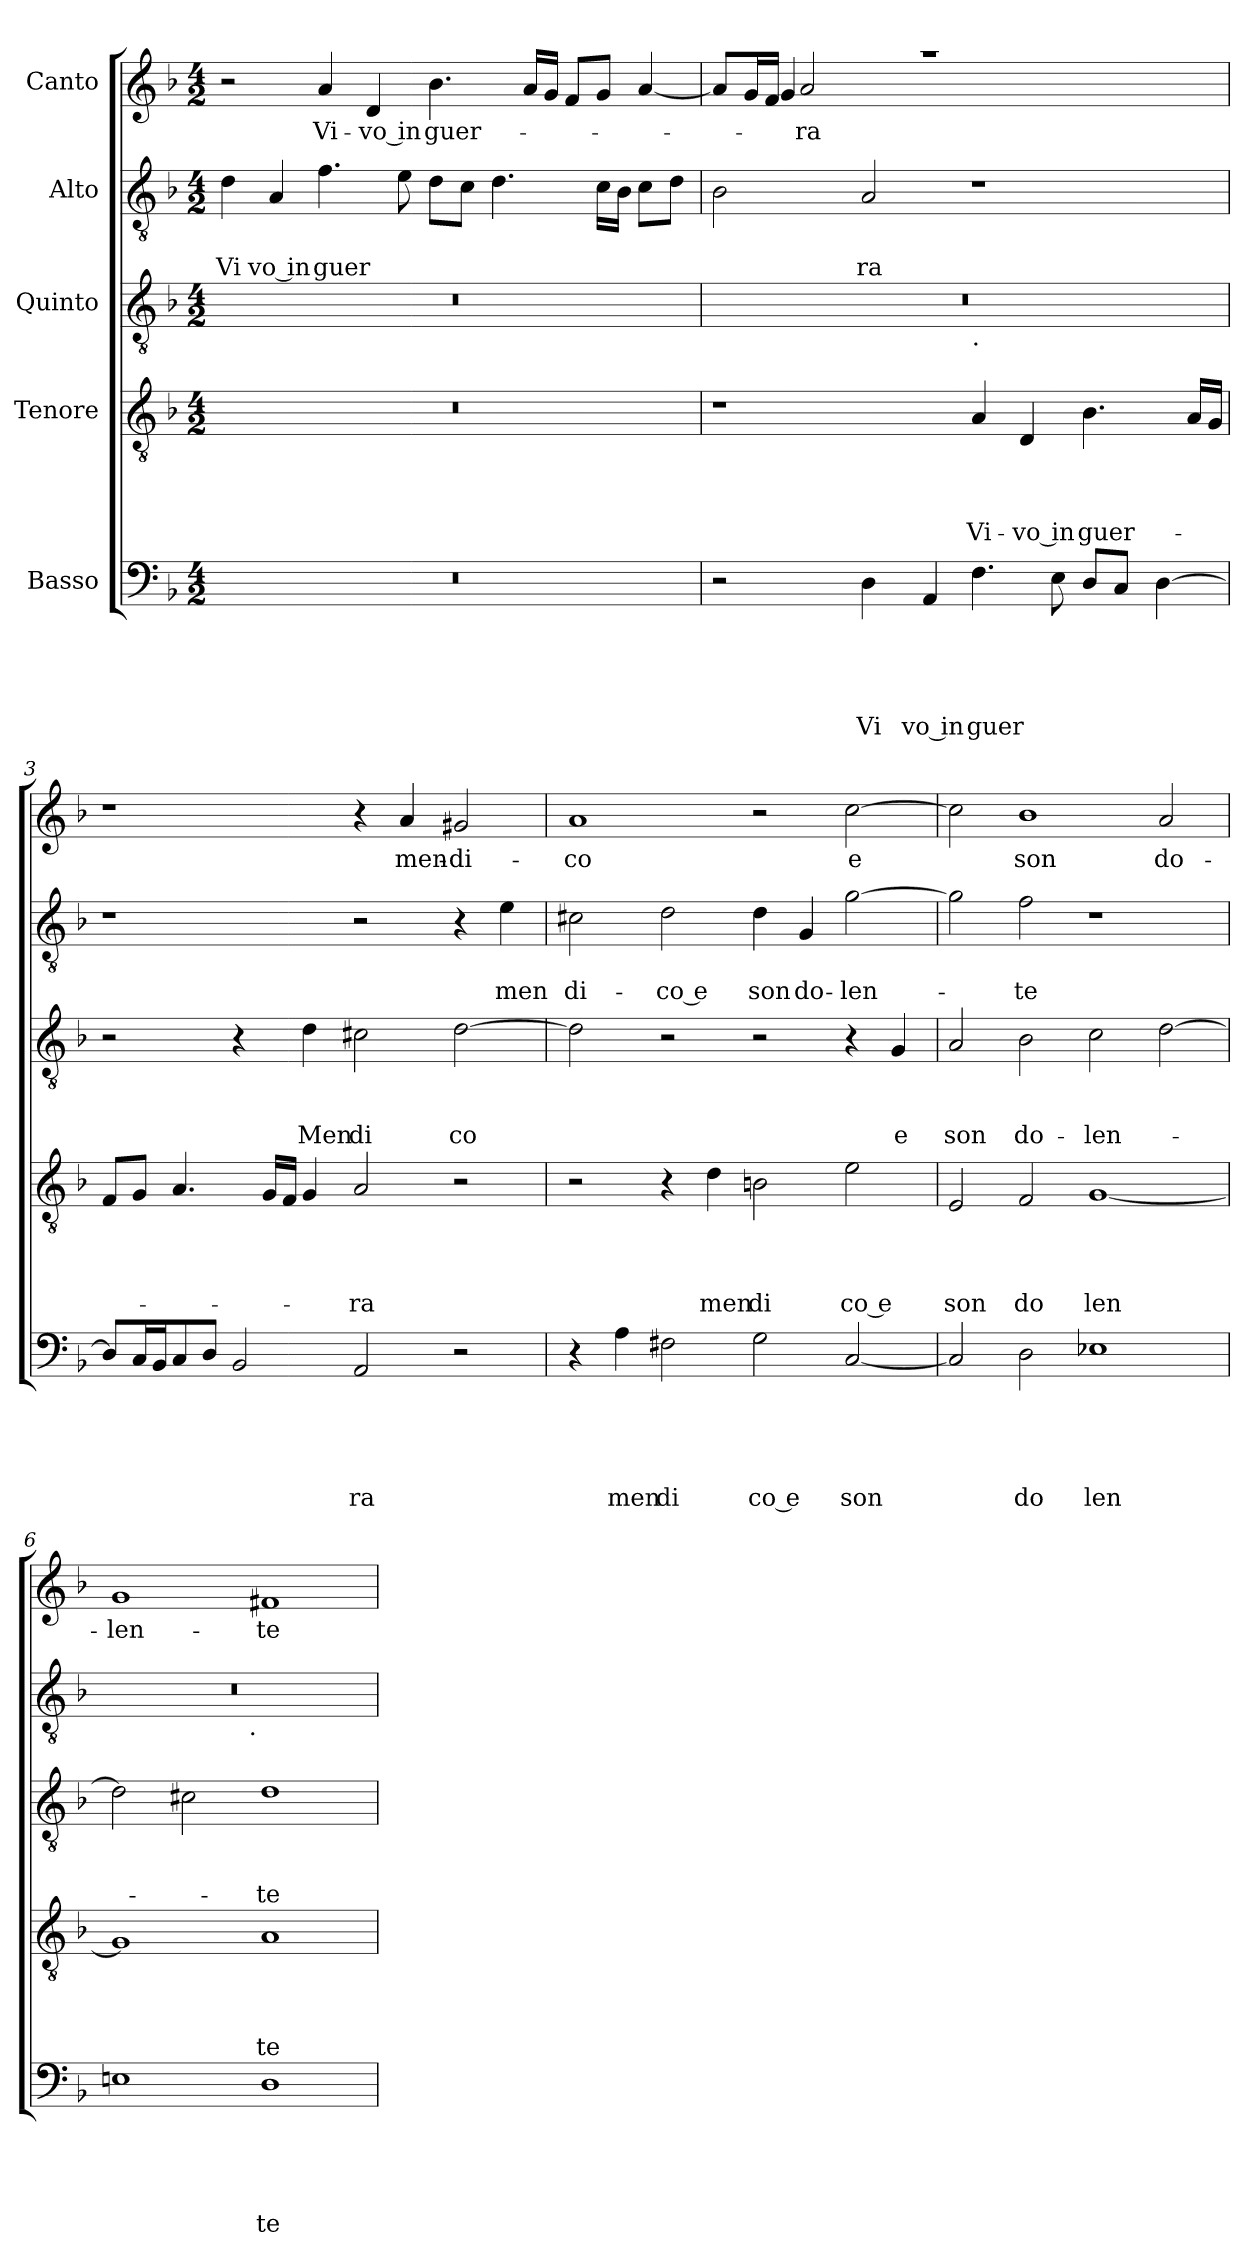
**kern	**text	**text	**text	**text	**text	**kern	**text	**text	**text	**text	**kern	**text	**text	**text	**kern	**text	**text	**kern	**text
*part5	*part5	*part5	*part5	*part5	*part5	*part4	*part4	*part4	*part4	*part4	*part3	*part3	*part3	*part3	*part2	*part2	*part2	*part1	*part1
*staff5	*staff5	*staff5	*staff5	*staff5	*staff5	*staff4	*staff4	*staff4	*staff4	*staff4	*staff3	*staff3	*staff3	*staff3	*staff2	*staff2	*staff2	*staff1	*staff1
*I"Basso	*	*	*	*	*	*I"Tenore	*	*	*	*	*I"Quinto	*	*	*	*I"Alto	*	*	*I"Canto	*
*clefF4	*	*	*	*	*	*clefGv2	*	*	*	*	*clefGv2	*	*	*	*clefGv2	*	*	*clefG2	*
*k[b-]	*	*	*	*	*	*k[b-]	*	*	*	*	*k[b-]	*	*	*	*k[b-]	*	*	*k[b-]	*
*F:	*	*	*	*	*	*F:	*	*	*	*	*F:	*	*	*	*F:	*	*	*F:	*
*M4/2	*	*	*	*	*	*M4/2	*	*	*	*	*M4/2	*	*	*	*M4/2	*	*	*M4/2	*
=1	=1	=1	=1	=1	=1	=1	=1	=1	=1	=1	=1	=1	=1	=1	=1	=1	=1	=1	=1
!	!	!	!	!	!	!	!	!	!	!	!	!	!	!	!	!	!LO:LY:b	!	!
0r	.	.	.	.	.	0r	.	.	.	.	0r	.	.	.	4d\	.	Vi	2r	.
!	!	!	!	!	!	!	!	!	!	!	!	!	!	!	!	!	!LO:LY:b:rj	!	!
.	.	.	.	.	.	.	.	.	.	.	.	.	.	.	4A/	.	vo in	.	.
!	!	!	!	!	!	!	!	!	!	!	!	!	!	!	!	!	!LO:LY:b	!	!LO:LY:b
.	.	.	.	.	.	.	.	.	.	.	.	.	.	.	4.f\	.	guer	4a/	Vi-
!	!	!	!	!	!	!	!	!	!	!	!	!	!	!	!	!	!	!	!LO:LY:b:rj
.	.	.	.	.	.	.	.	.	.	.	.	.	.	.	.	.	.	4d/	-vo in
.	.	.	.	.	.	.	.	.	.	.	.	.	.	.	8e\	.	.	.	.
!	!	!	!	!	!	!	!	!	!	!	!	!	!	!	!	!	!	!	!LO:LY:b
.	.	.	.	.	.	.	.	.	.	.	.	.	.	.	8d\L	.	.	4.b-\	guer-
.	.	.	.	.	.	.	.	.	.	.	.	.	.	.	8c\J	.	.	.	.
.	.	.	.	.	.	.	.	.	.	.	.	.	.	.	4.d\	.	.	.	.
.	.	.	.	.	.	.	.	.	.	.	.	.	.	.	.	.	.	16a/LL	.
.	.	.	.	.	.	.	.	.	.	.	.	.	.	.	.	.	.	16g/JJ	.
.	.	.	.	.	.	.	.	.	.	.	.	.	.	.	.	.	.	8f/L	.
.	.	.	.	.	.	.	.	.	.	.	.	.	.	.	16c\LL	.	.	8g/J	.
.	.	.	.	.	.	.	.	.	.	.	.	.	.	.	16B-\JJ	.	.	.	.
.	.	.	.	.	.	.	.	.	.	.	.	.	.	.	8c\L	.	.	[<4a/	.
.	.	.	.	.	.	.	.	.	.	.	.	.	.	.	8d\J	.	.	.	.
=2	=2	=2	=2	=2	=2	=2	=2	=2	=2	=2	=2	=2	=2	=2	=2	=2	=2	=2	=2
*	*	*	*	*	*	*	*	*	*	*	*^	*	*	*	*	*	*	*^	*
2r	.	.	.	.	.	1r	.	.	.	.	0r	1ryy	.	.	.	2B-\	.	.	8a/L]	8.ryy	.
.	.	.	.	.	.	.	.	.	.	.	.	.	.	.	.	.	.	.	16g/L	.	.
.	.	.	.	.	.	.	.	.	.	.	.	.	.	.	.	.	.	.	16f/JJ	4g/	.
!	!	!	!	!	!	!	!	!	!	!	!	!	!	!	!	!	!	!	!	!	!LO:LY:b
.	.	.	.	.	.	.	.	.	.	.	.	.	.	.	.	.	.	.	2a/	.	-ra
.	.	.	.	.	.	.	.	.	.	.	.	.	.	.	.	.	.	.	.	4ryy	.
!	!	!	!	!	!LO:LY:b	!	!	!	!	!	!	!	!	!	!	!	!	!LO:LY:b	!	!	!
4D\	.	.	.	.	Vi	.	.	.	.	.	.	.	.	.	.	2A/	.	ra	.	.	.
.	.	.	.	.	.	.	.	.	.	.	.	.	.	.	.	.	.	.	.	1ryy	.
!	!	!	!	!	!LO:LY:b:rj	!	!	!	!	!	!	!	!	!	!	!	!	!	!	!	!
4AA/	.	.	.	.	vo in	.	.	.	.	.	.	.	.	.	.	.	.	.	1raa	.	.
!	!	!	!	!	!	!	!	!	!	!	!	!LO:TX:b:t=.	!	!	!	!	!	!	!	!	!
!	!	!	!	!	!LO:LY:b	!	!	!	!	!LO:LY:b	!	!	!	!	!	!	!	!	!	!	!
4.F\	.	.	.	.	guer	4A/	.	.	.	Vi-	.	1ryy	.	.	.	1r	.	.	.	.	.
!	!	!	!	!	!	!	!	!	!	!LO:LY:b:rj	!	!	!	!	!	!	!	!	!	!	!
.	.	.	.	.	.	4D/	.	.	.	-vo in	.	.	.	.	.	.	.	.	.	.	.
8E\	.	.	.	.	.	.	.	.	.	.	.	.	.	.	.	.	.	.	.	.	.
!	!	!	!	!	!	!	!	!	!	!LO:LY:b	!	!	!	!	!	!	!	!	!	!	!
8D/L	.	.	.	.	.	4.B-\	.	.	.	guer-	.	.	.	.	.	.	.	.	.	.	.
8C/J	.	.	.	.	.	.	.	.	.	.	.	.	.	.	.	.	.	.	.	.	.
.	.	.	.	.	.	.	.	.	.	.	.	.	.	.	.	.	.	.	.	4ryy	.
[>4D\	.	.	.	.	.	.	.	.	.	.	.	.	.	.	.	.	.	.	4ryy	.	.
.	.	.	.	.	.	16A/LL	.	.	.	.	.	.	.	.	.	.	.	.	.	.	.
.	.	.	.	.	.	16G/JJ	.	.	.	.	.	.	.	.	.	.	.	.	.	16ryy	.
*	*	*	*	*	*	*	*	*	*	*	*v	*v	*	*	*	*	*	*	*v	*v	*
=3	=3	=3	=3	=3	=3	=3	=3	=3	=3	=3	=3	=3	=3	=3	=3	=3	=3	=3	=3
8D/L]	.	.	.	.	.	8F/L	.	.	.	.	2r	.	.	.	1r	.	.	1r	.
16C/L	.	.	.	.	.	8G/J	.	.	.	.	.	.	.	.	.	.	.	.	.
16BB-/J	.	.	.	.	.	.	.	.	.	.	.	.	.	.	.	.	.	.	.
8C/	.	.	.	.	.	4.A/	.	.	.	.	.	.	.	.	.	.	.	.	.
8D/J	.	.	.	.	.	.	.	.	.	.	.	.	.	.	.	.	.	.	.
2BB-/	.	.	.	.	.	.	.	.	.	.	4r	.	.	.	.	.	.	.	.
.	.	.	.	.	.	16G/LL	.	.	.	.	.	.	.	.	.	.	.	.	.
.	.	.	.	.	.	16F/JJ	.	.	.	.	.	.	.	.	.	.	.	.	.
!	!	!	!	!	!	!	!	!	!	!	!	!	!	!LO:LY:b	!	!	!	!	!
.	.	.	.	.	.	4G/	.	.	.	.	4d\	.	.	Men	.	.	.	.	.
!	!	!	!	!	!LO:LY:b	!	!	!	!	!LO:LY:b	!	!	!	!LO:LY:b	!	!	!	!	!
2AA/	.	.	.	.	ra	2A/	.	.	.	-ra	2c#X\	.	.	di	2r	.	.	4r	.
!	!	!	!	!	!	!	!	!	!	!	!	!	!	!	!	!	!	!	!LO:LY:b
.	.	.	.	.	.	.	.	.	.	.	.	.	.	.	.	.	.	4a/	men-
!	!	!	!	!	!	!	!	!	!	!	!	!	!	!LO:LY:b	!	!	!	!	!LO:LY:b
2r	.	.	.	.	.	2r	.	.	.	.	[<2d\	.	.	co	4r	.	.	2g#X/	-di-
!	!	!	!	!	!	!	!	!	!	!	!	!	!	!	!	!	!LO:LY:b	!	!
.	.	.	.	.	.	.	.	.	.	.	.	.	.	.	4e\	.	men	.	.
!!LO:LB:g=z
=4	=4	=4	=4	=4	=4	=4	=4	=4	=4	=4	=4	=4	=4	=4	=4	=4	=4	=4	=4
!	!	!	!	!	!	!	!	!	!	!	!	!	!	!	!	!	!LO:LY:b	!	!LO:LY:b
4r	.	.	.	.	.	2r	.	.	.	.	2d\]	.	.	.	2c#X\	.	di-	1a	-co
!	!	!	!	!	!LO:LY:b	!	!	!	!	!	!	!	!	!	!	!	!	!	!
4A\	.	.	.	.	men	.	.	.	.	.	.	.	.	.	.	.	.	.	.
!	!	!	!	!	!LO:LY:b	!	!	!	!	!	!	!	!	!	!	!	!LO:LY:b:rj	!	!
2F#X\	.	.	.	.	di	4r	.	.	.	.	2r	.	.	.	2d\	.	-co e	.	.
!	!	!	!	!	!	!	!	!	!	!LO:LY:b	!	!	!	!	!	!	!	!	!
.	.	.	.	.	.	4d\	.	.	.	men	.	.	.	.	.	.	.	.	.
!	!	!	!	!	!LO:LY:b:rj	!	!	!	!	!LO:LY:b	!	!	!	!	!	!	!LO:LY:b	!	!
2G\	.	.	.	.	co e	2Bn\	.	.	.	di	2r	.	.	.	4d\	.	son	2r	.
!	!	!	!	!	!	!	!	!	!	!	!	!	!	!	!	!	!LO:LY:b	!	!
.	.	.	.	.	.	.	.	.	.	.	.	.	.	.	4G/	.	do-	.	.
!	!	!	!	!	!LO:LY:b	!	!	!	!	!LO:LY:b:rj	!	!	!	!	!	!	!LO:LY:b	!	!LO:LY:b
[<2C/	.	.	.	.	son	2e\	.	.	.	co e	4r	.	.	.	[>2g\	.	-len-	[>2cc\	e
!	!	!	!	!	!	!	!	!	!	!	!	!	!	!LO:LY:b	!	!	!	!	!
.	.	.	.	.	.	.	.	.	.	.	4G/	.	.	e	.	.	.	.	.
=5	=5	=5	=5	=5	=5	=5	=5	=5	=5	=5	=5	=5	=5	=5	=5	=5	=5	=5	=5
!	!	!	!	!	!	!	!	!	!	!LO:LY:b	!	!	!	!LO:LY:b	!	!	!	!	!
2C/]	.	.	.	.	.	2E/	.	.	.	son	2A/	.	.	son	2g\]	.	.	2cc>\]	.
!	!	!	!	!	!LO:LY:b	!	!	!	!	!LO:LY:b	!	!	!	!LO:LY:b	!	!	!LO:LY:b	!	!LO:LY:b
2D\	.	.	.	.	do	2F/	.	.	.	do	2B-\	.	.	do-	2f\	.	-te	1b-	son
!	!	!	!	!	!LO:LY:b	!	!	!	!	!LO:LY:b	!	!	!	!LO:LY:b	!	!	!	!	!
1E-X	.	.	.	.	len	[<1G	.	.	.	len	2c\	.	.	-len-	1r	.	.	.	.
!	!	!	!	!	!	!	!	!	!	!	!	!	!	!	!	!	!	!	!LO:LY:b
.	.	.	.	.	.	.	.	.	.	.	[>2d\	.	.	.	.	.	.	2a/	do-
=6	=6	=6	=6	=6	=6	=6	=6	=6	=6	=6	=6	=6	=6	=6	=6	=6	=6	=6	=6
!	!	!	!	!	!	!	!	!	!	!	!	!	!	!	!	!	!	!	!LO:LY:b
*	*	*	*	*	*	*	*	*	*	*	*	*	*	*	*^	*	*	*	*
1En	.	.	.	.	.	1G]	.	.	.	.	2d\]	.	.	.	0r	2ryy	.	.	1g	-len-
.	.	.	.	.	.	.	.	.	.	.	2c#X\	.	.	.	.	4...ryy	.	.	.	.
!	!	!	!	!	!	!	!	!	!	!	!	!	!	!	!	!LO:TX:b:t=.	!	!	!	!
.	.	.	.	.	.	.	.	.	.	.	.	.	.	.	.	1ryy	.	.	.	.
!	!	!	!	!	!LO:LY:b	!	!	!	!	!LO:LY:b	!	!	!	!LO:LY:b	!	!	!	!	!	!LO:LY:b
1D	.	.	.	.	te	1A	.	.	.	te	1d	.	.	-te	.	.	.	.	1f#X	-te
.	.	.	.	.	.	.	.	.	.	.	.	.	.	.	.	32ryy	.	.	.	.
*	*	*	*	*	*	*	*	*	*	*	*	*	*	*	*v	*v	*	*	*	*
=	=	=	=	=	=	=	=	=	=	=	=	=	=	=	=	=	=	=	=
*-	*-	*-	*-	*-	*-	*-	*-	*-	*-	*-	*-	*-	*-	*-	*-	*-	*-	*-	*-
